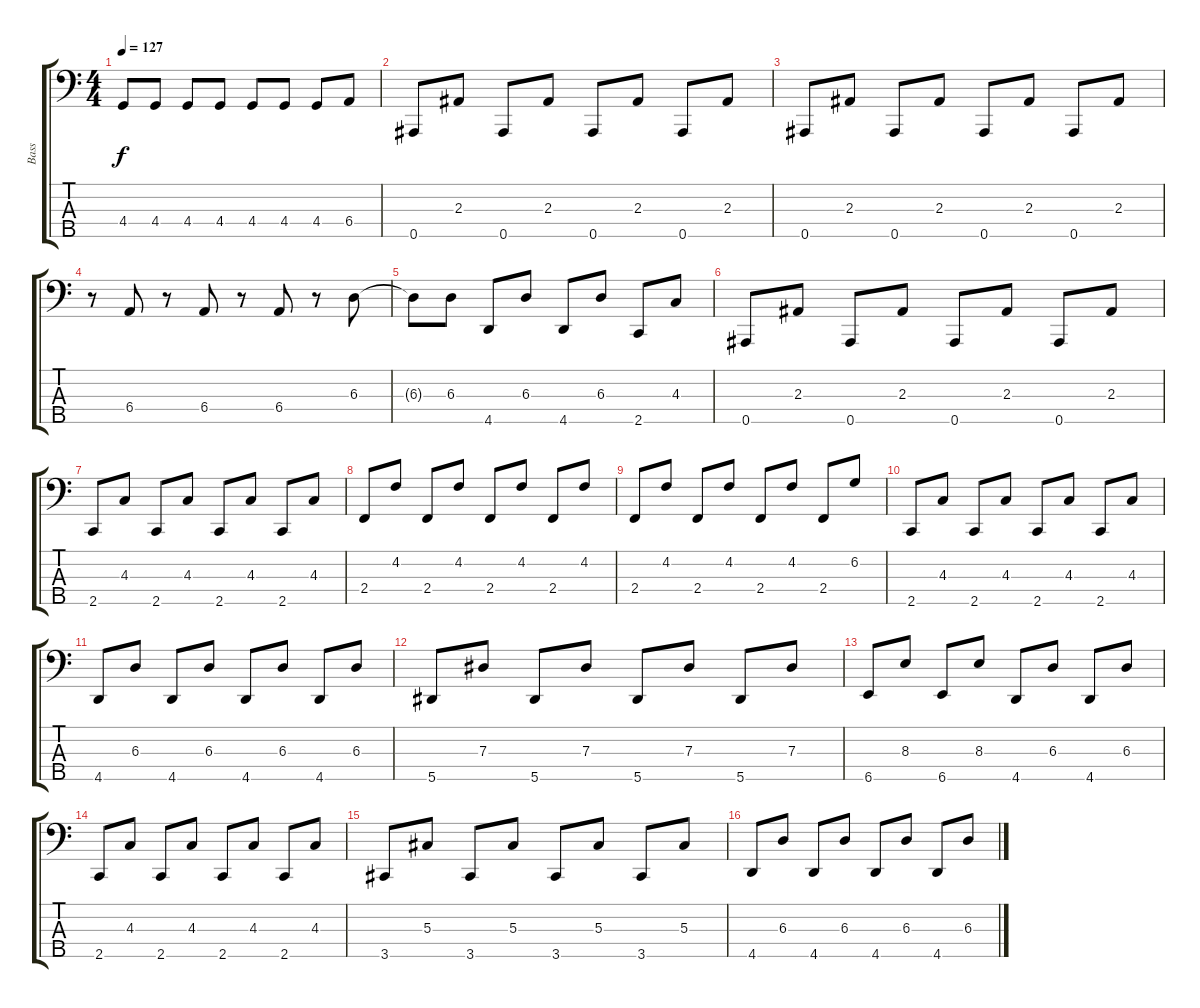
\track ("Bass" "Bass") {instrument synthbass2}
\staff {score tabs}
\tuning (Gb2 Db2 Ab1 Eb1 Bb0) {hide}
\ts (4 4)
\tempo 127
\clef f4
\ks c
4.4.8{dy f} 4.4.8 4.4.8 4.4.8 4.4.8 4.4.8 4.4.8 6.4.8 |
0.5.8 2.3.8 0.5.8 2.3.8 0.5.8 2.3.8 0.5.8 2.3.8 |
0.5.8 2.3.8 0.5.8 2.3.8 0.5.8 2.3.8 0.5.8 2.3.8 |
r.8 6.4.8 r.8 6.4.8 r.8 6.4.8 r.8 6.3.8 |
6.3{t}.8 6.3.8 4.5.8 6.3.8 4.5.8 6.3.8 2.5.8 4.3.8 |
0.5.8 2.3.8 0.5.8 2.3.8 0.5.8 2.3.8 0.5.8 2.3.8 |
2.5.8 4.3.8 2.5.8 4.3.8 2.5.8 4.3.8 2.5.8 4.3.8 |
2.4.8 4.2.8 2.4.8 4.2.8 2.4.8 4.2.8 2.4.8 4.2.8 |
2.4.8 4.2.8 2.4.8 4.2.8 2.4.8 4.2.8 2.4.8 6.2.8 |
2.5.8 4.3.8 2.5.8 4.3.8 2.5.8 4.3.8 2.5.8 4.3.8 |
4.5.8 6.3.8 4.5.8 6.3.8 4.5.8 6.3.8 4.5.8 6.3.8 |
5.5.8 7.3.8 5.5.8 7.3.8 5.5.8 7.3.8 5.5.8 7.3.8 |
6.5.8 8.3.8 6.5.8 8.3.8 4.5.8 6.3.8 4.5.8 6.3.8 |
2.5.8 4.3.8 2.5.8 4.3.8 2.5.8 4.3.8 2.5.8 4.3.8 |
3.5.8 5.3.8 3.5.8 5.3.8 3.5.8 5.3.8 3.5.8 5.3.8 |
4.5.8 6.3.8 4.5.8 6.3.8 4.5.8 6.3.8 4.5.8 6.3.8
